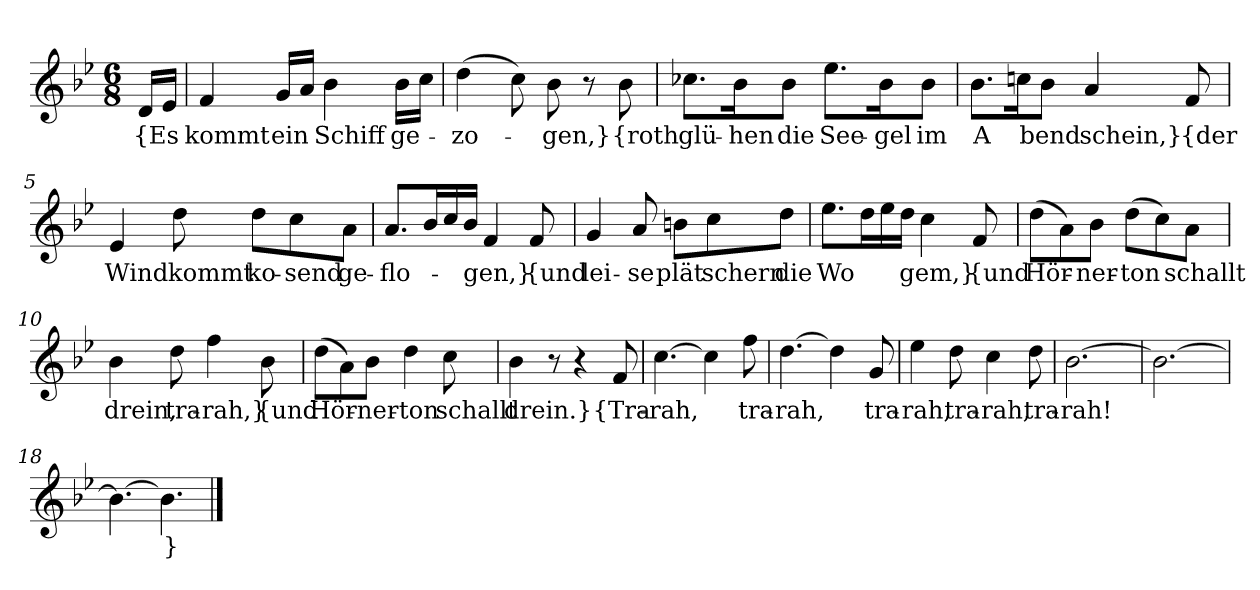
**kern	**text
*part1	*part1
*staff1	*staff1
*clefG2	*
*k[b-e-]	*
*M6/8	*
=	=
16d/LL	{Es
16e-/JJ	.
=1	=1
4f	kommt
16g/LL	ein
16a/JJ	.
4b-	Schiff
16b-\LL	ge-
16cc\JJ	.
=2	=2
(4dd	-zo-
8cc)	.
8b-	-gen,}
8r	.
8b-	{roth
=3	=3
8.cc-X\L	glü-
16b-\K	-hen
8b-\J	die
8.ee-\L	See-
16b-\K	-gel
8b-\J	im
=4	=4
8.b-\L	A
16ccn\K	.
8b-\J	-bend
4a	schein,}
8f	{der
=5	=5
4e-	Wind
8dd	kommt
8dd\L	ko-
8cc\	-send
8a\J	ge-
=6	=6
8.a/L	-flo-
16b-/L	.
16cc/	.
16b-/JJ	.
4f	-gen,}
8f	{und
=7	=7
4g	lei-
8a	-se
8bn\L	plät
8cc\	schern
8dd\J	die
=8	=8
8.ee-\L	Wo
16dd\L	.
16ee-\	.
16dd\JJ	.
4cc	-gem,}
8f	{und
=9	=9
(8dd\L	Hör-
8a\)	.
8b-\J	-ner-
(8dd\L	-ton
8cc\)	.
8a\J	schallt
=10	=10
4b-	drein,
8dd	tra-
4ff	-rah,}
8b-	{und
=11	=11
(8dd\L	Hör-
8a\)	.
8b-\J	-ner-
4dd	-ton
8cc	schallt
=12	=12
4b-	drein.}
8r	.
4r	.
8f	{Tra-
=13	=13
[4.cc	-rah,
4cc]	.
8ff	tra-
=14	=14
[4.dd	-rah,
4dd]	.
8g	tra-
=15	=15
4ee-	-rah,
8dd	tra-
4cc	-rah,
8dd	tra-
=16	=16
[2.b-	-rah!
=17	=17
2.b-_	.
=18	=18
4.b-_	.
4.b-]	}
==	==
*-	*-
